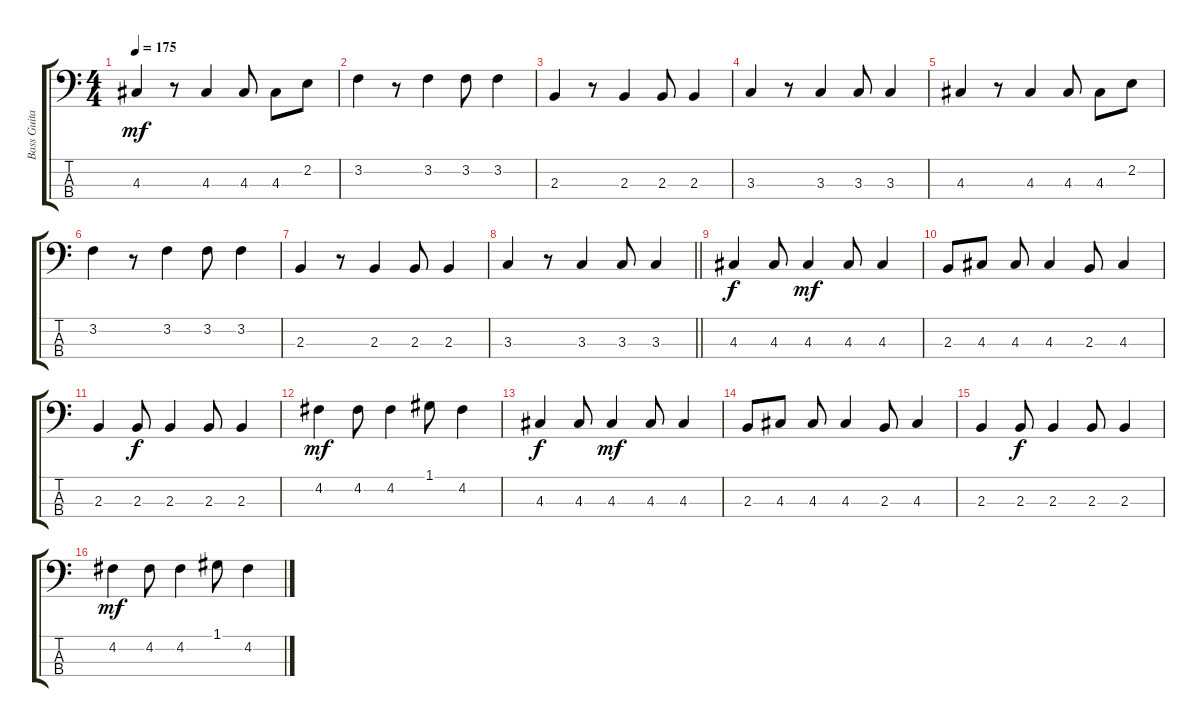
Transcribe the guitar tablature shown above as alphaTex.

\track ("Bass Guitar" "Bass Guita") {instrument electricbassfinger}
\staff {score tabs}
\tuning (G2 D2 A1 E1) {hide}
\ts (4 4)
\tempo 175
\clef f4
\ks c
4.3.4{dy mf} r.8 4.3.4 4.3.8 4.3.8 2.2.8 |
3.2.4 r.8 3.2.4 3.2.8 3.2.4 |
2.3.4 r.8 2.3.4 2.3.8 2.3.4 |
3.3.4 r.8 3.3.4 3.3.8 3.3.4 |
4.3.4 r.8 4.3.4 4.3.8 4.3.8 2.2.8 |
3.2.4 r.8 3.2.4 3.2.8 3.2.4 |
2.3.4 r.8 2.3.4 2.3.8 2.3.4 |
\barLineRight lightlight
3.3.4 r.8 3.3.4 3.3.8 3.3.4 |
4.3.4{dy f} 4.3.8 4.3.4{dy mf} 4.3.8 4.3.4 |
2.3.8 4.3.8 4.3.8 4.3.4 2.3.8 4.3.4 |
2.3.4 2.3.8{dy f} 2.3.4 2.3.8 2.3.4 |
4.2.4{dy mf} 4.2.8 4.2.4 1.1.8 4.2.4 |
4.3.4{dy f} 4.3.8 4.3.4{dy mf} 4.3.8 4.3.4 |
2.3.8 4.3.8 4.3.8 4.3.4 2.3.8 4.3.4 |
2.3.4 2.3.8{dy f} 2.3.4 2.3.8 2.3.4 |
4.2.4{dy mf} 4.2.8 4.2.4 1.1.8 4.2.4
